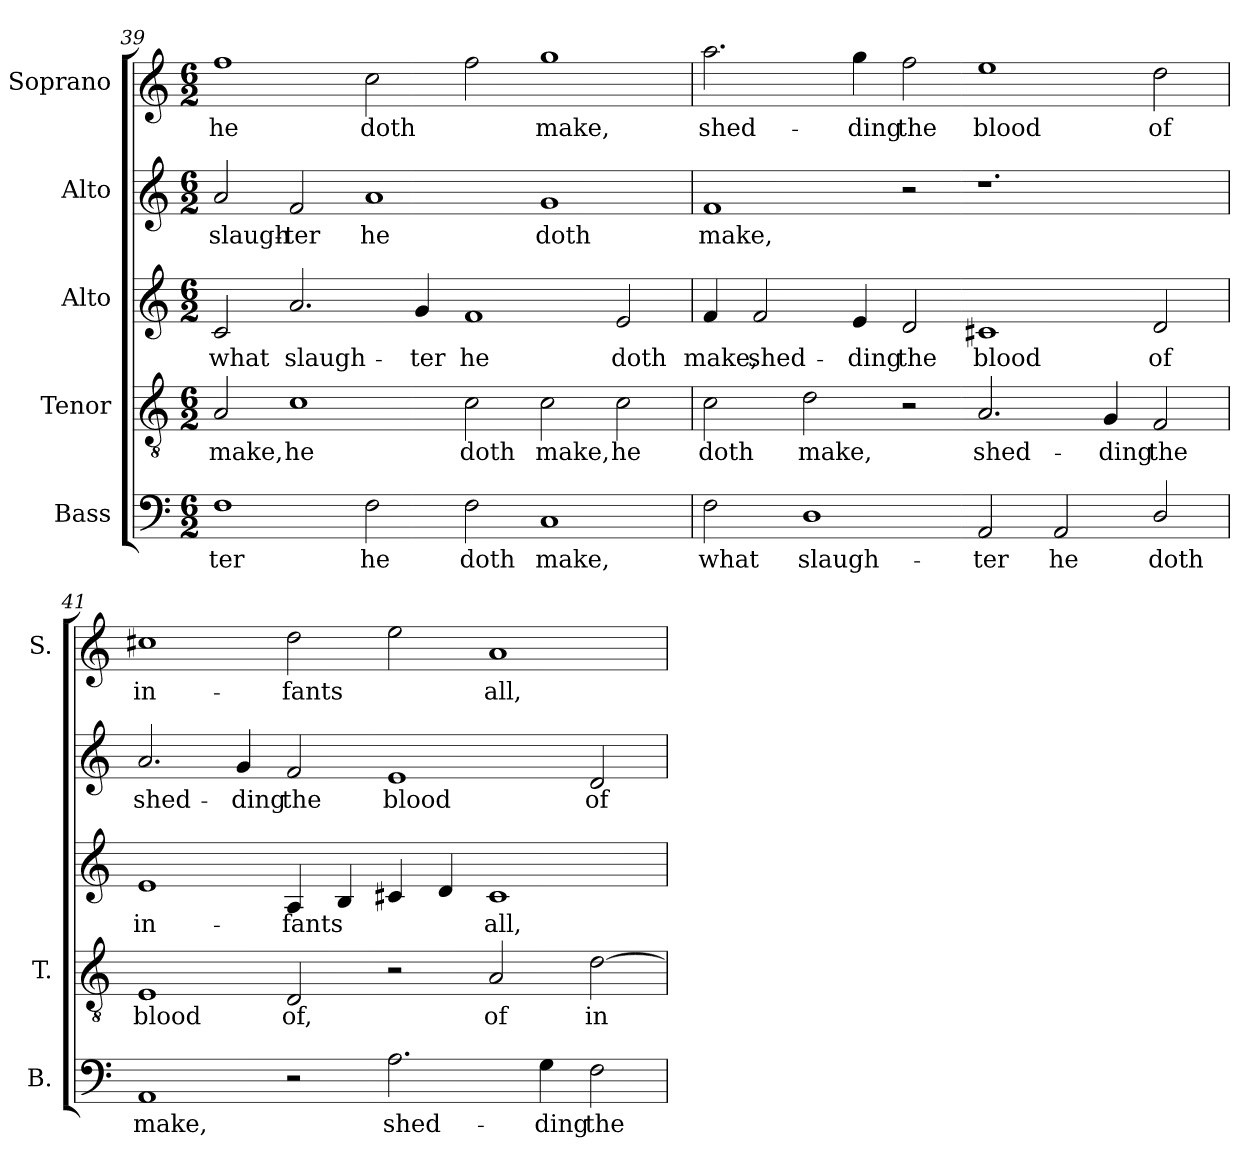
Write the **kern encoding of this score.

**kern	**text	**kern	**text	**kern	**text	**kern	**text	**kern	**text
*part5	*part5	*part4	*part4	*part3	*part3	*part2	*part2	*part1	*part1
*staff5	*staff5	*staff4	*staff4	*staff3	*staff3	*staff2	*staff2	*staff1	*staff1
*I"Bass	*	*I"Tenor	*	*I"Alto	*	*I"Alto	*	*I"Soprano	*
*I'B.	*	*I'T.	*	*	*	*	*	*I'S.	*
!!LO:LB:g=z
*clefF4	*	*clefGv2	*	*clefG2	*	*clefG2	*	*clefG2	*
*	*	*ITrd7c12	*	*	*	*	*	*	*
*k[]	*	*k[]	*	*k[]	*	*k[]	*	*k[]	*
*C:	*	*C:	*	*C:	*	*C:	*	*C:	*
*M6/2	*	*M6/2	*	*M6/2	*	*M6/2	*	*M6/2	*
=39	=39	=39	=39	=39	=39	=39	=39	=39	=39
!	!LO:LY:b:color=#000000	!	!	!	!	!	!	!	!
!	!	!	!LO:LY:b:color=#000000	!	!	!	!	!	!
!	!	!	!	!	!LO:LY:b:color=#000000	!	!	!	!
!	!	!	!	!	!	!	!LO:LY:b:color=#000000	!	!
!	!	!	!	!	!	!	!	!	!LO:LY:b:color=#000000
1Fi	-ter	2AAi/	make,	2ci/	what	2ai/	slaugh-	1ffi	he
!	!	!	!LO:LY:b:color=#000000	!	!	!	!	!	!
!	!	!	!	!	!LO:LY:b:color=#000000	!	!	!	!
!	!	!	!	!	!	!	!LO:LY:b:color=#000000	!	!
.	.	1Ci	he	2.ai/	slaugh-	2fi/	-ter	.	.
!	!LO:LY:b:color=#000000	!	!	!	!	!	!	!	!
!	!	!	!	!	!	!	!LO:LY:b:color=#000000	!	!
!	!	!	!	!	!	!	!	!	!LO:LY:b:color=#000000
2Fi\	he	.	.	.	.	1ai	he	2cci\	doth
!	!	!	!	!	!LO:LY:b:color=#000000	!	!	!	!
.	.	.	.	4gi/	-ter	.	.	.	.
!	!LO:LY:b:color=#000000	!	!	!	!	!	!	!	!
!	!	!	!LO:LY:b:color=#000000	!	!	!	!	!	!
!	!	!	!	!	!LO:LY:b:color=#000000	!	!	!	!
2Fi\	doth	2Ci\	doth	1fi	he	.	.	2ffi\	.
!	!LO:LY:b:color=#000000	!	!	!	!	!	!	!	!
!	!	!	!LO:LY:b:color=#000000	!	!	!	!	!	!
!	!	!	!	!	!	!	!LO:LY:b:color=#000000	!	!
!	!	!	!	!	!	!	!	!	!LO:LY:b:color=#000000
1Ci	make,	2Ci\	make,	.	.	1gi	doth	1ggi	make,
!	!	!	!LO:LY:b:color=#000000	!	!	!	!	!	!
!	!	!	!	!	!LO:LY:b:color=#000000	!	!	!	!
.	.	2Ci\	he	2ei/	doth	.	.	.	.
=40	=40	=40	=40	=40	=40	=40	=40	=40	=40
!	!LO:LY:b:color=#000000	!	!	!	!	!	!	!	!
!	!	!	!LO:LY:b:color=#000000	!	!	!	!	!	!
!	!	!	!	!	!LO:LY:b:color=#000000	!	!	!	!
!	!	!	!	!	!	!	!LO:LY:b:color=#000000	!	!
!	!	!	!	!	!	!	!	!	!LO:LY:b:color=#000000
2Fi\	what	2Ci\	doth	4fi/	make,	1fi	make,	2.aai\	shed-
!	!	!	!	!	!LO:LY:b:color=#000000	!	!	!	!
.	.	.	.	2fi/	shed-	.	.	.	.
!	!LO:LY:b:color=#000000	!	!	!	!	!	!	!	!
!	!	!	!LO:LY:b:color=#000000	!	!	!	!	!	!
1Di	slaugh-	2Di\	make,	.	.	.	.	.	.
!	!	!	!	!	!LO:LY:b:color=#000000	!	!	!	!
!	!	!	!	!	!	!	!	!	!LO:LY:b:color=#000000
.	.	.	.	4ei/	-ding	.	.	4ggi\	-ding
!	!	!	!	!	!LO:LY:b:color=#000000	!	!	!	!
!	!	!	!	!	!	!	!	!	!LO:LY:b:color=#000000
.	.	2r	.	2di/	the	2r	.	2ffi\	the
!	!LO:LY:b:color=#000000	!	!	!	!	!	!	!	!
!	!	!	!LO:LY:b:color=#000000	!	!	!	!	!	!
!	!	!	!	!	!LO:LY:b:color=#000000	!	!	!	!
!	!	!	!	!	!	!	!	!	!LO:LY:b:color=#000000
2AAi/	-ter	2.AAi/	shed-	1c#Xi	blood	1.r	.	1eei	blood
!	!LO:LY:b:color=#000000	!	!	!	!	!	!	!	!
2AAi/	he	.	.	.	.	.	.	.	.
!	!	!	!LO:LY:b:color=#000000	!	!	!	!	!	!
.	.	4GGi/	-ding	.	.	.	.	.	.
!	!LO:LY:b:color=#000000	!	!	!	!	!	!	!	!
!	!	!	!LO:LY:b:color=#000000	!	!	!	!	!	!
!	!	!	!	!	!LO:LY:b:color=#000000	!	!	!	!
!	!	!	!	!	!	!	!	!	!LO:LY:b:color=#000000
2Di/	doth	2FFi/	the	2di/	of	.	.	2ddi\	of
=41	=41	=41	=41	=41	=41	=41	=41	=41	=41
!	!LO:LY:b:color=#000000	!	!	!	!	!	!	!	!
!	!	!	!LO:LY:b:color=#000000	!	!	!	!	!	!
!	!	!	!	!	!LO:LY:b:color=#000000	!	!	!	!
!	!	!	!	!	!	!	!LO:LY:b:color=#000000	!	!
!	!	!	!	!	!	!	!	!	!LO:LY:b:color=#000000
1AAi	make,	1EEi	blood	1ei	in-	2.ai/	shed-	1cc#Xi	in-
!	!	!	!	!	!	!	!LO:LY:b:color=#000000	!	!
.	.	.	.	.	.	4gi/	-ding	.	.
!	!	!	!LO:LY:b:color=#000000	!	!	!	!	!	!
!	!	!	!	!	!LO:LY:b:color=#000000	!	!	!	!
!	!	!	!	!	!	!	!LO:LY:b:color=#000000	!	!
!	!	!	!	!	!	!	!	!	!LO:LY:b:color=#000000
2r	.	2DDi/	of,	4Ai/	-fants	2fi/	the	2ddi\	-fants
.	.	.	.	4Bi/	.	.	.	.	.
!	!LO:LY:b:color=#000000	!	!	!	!	!	!	!	!
!	!	!	!	!	!	!	!LO:LY:b:color=#000000	!	!
2.Ai\	shed-	2r	.	4c#Xi/	.	1ei	blood	2eei\	.
.	.	.	.	4di/	.	.	.	.	.
!	!	!	!LO:LY:b:color=#000000	!	!	!	!	!	!
!	!	!	!	!	!LO:LY:b:color=#000000	!	!	!	!
!	!	!	!	!	!	!	!	!	!LO:LY:b:color=#000000
.	.	2AAi/	of	1c#i	all,	.	.	1ai	all,
!	!LO:LY:b:color=#000000	!	!	!	!	!	!	!	!
4Gi\	-ding	.	.	.	.	.	.	.	.
!	!LO:LY:b:color=#000000	!	!	!	!	!	!	!	!
!	!	!	!LO:LY:b:color=#000000	!	!	!	!	!	!
!	!	!	!	!	!	!	!LO:LY:b:color=#000000	!	!
2Fi\	the	[>2Di\	in-	.	.	2di/	of	.	.
=	=	=	=	=	=	=	=	=	=
*-	*-	*-	*-	*-	*-	*-	*-	*-	*-
